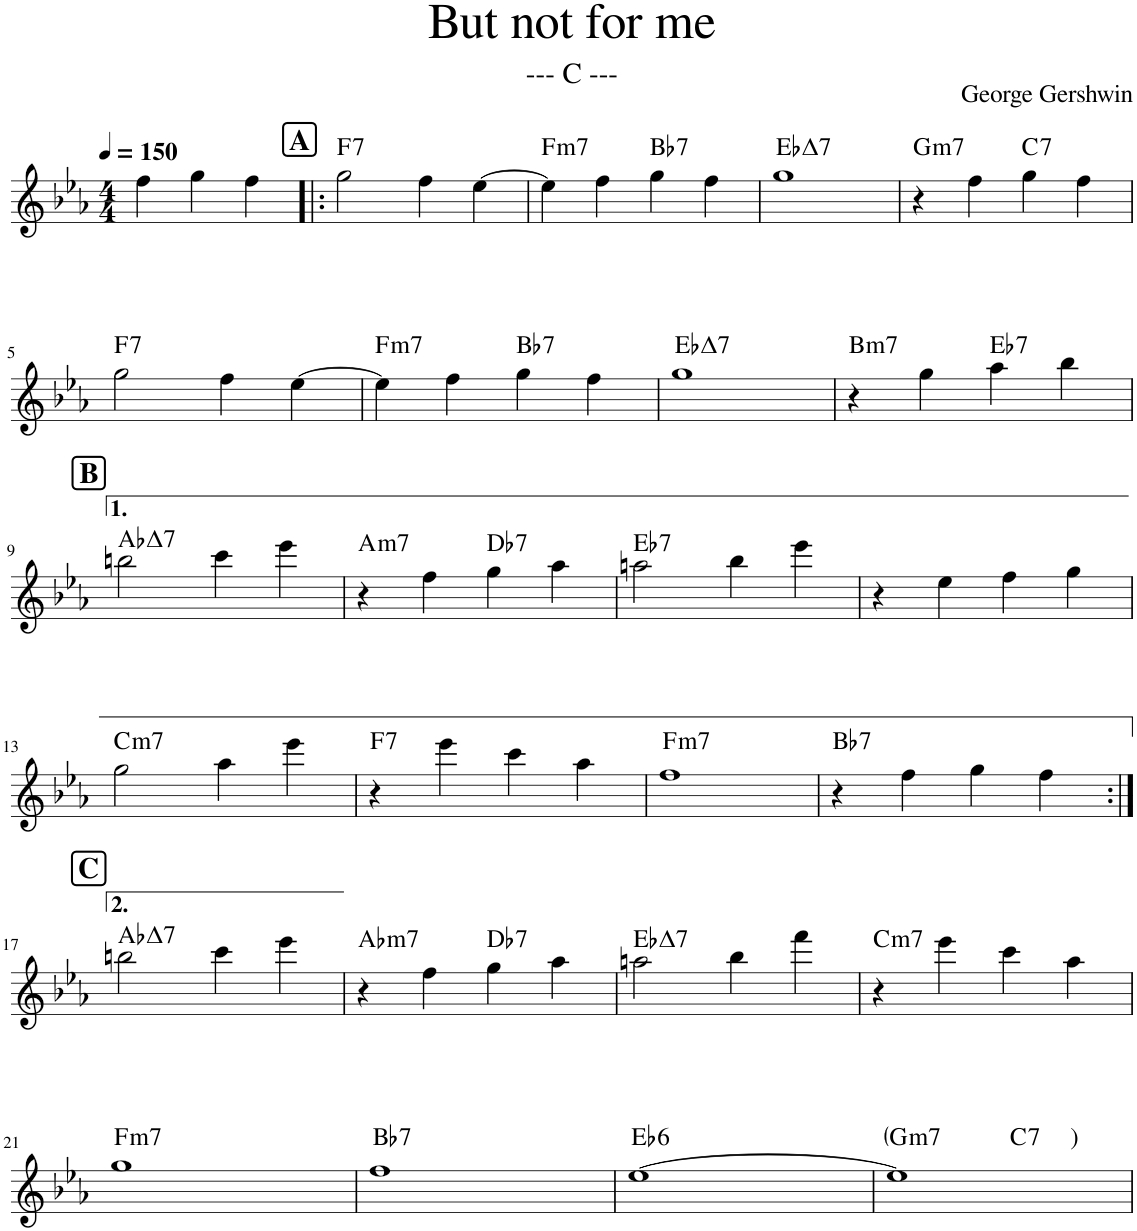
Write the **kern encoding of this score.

**kern	**harte
*part1	*part1
*staff1	*
*I"ピアノ	*
*clefG2	*
*k[b-e-a-]	*
*M4/4	*
*MM150	*
=	=
4ff\	.
4gg\	.
4ff\	.
!!LO:REH:place=s1:a:B:cj:fs=14:t=A
=1!|:	=1!|:
!	!LO:H:kt=7
2gg\	F:7
4ff\	.
[4ee-\	.
=2	=2
!	!LO:H:kt=m7
4ee-\]	F:min7
4ff\	.
!	!LO:H:kt=7
4gg\	Bb:7
4ff\	.
=3	=3
!	!LO:H:kt=7
1gg	Eb:maj7
=4	=4
!	!LO:H:kt=m7
4r	G:min7
4ff\	.
!	!LO:H:kt=7
4gg\	C:7
4ff\	.
!!LO:LB:g=z
=5	=5
!	!LO:H:kt=7
2gg\	F:7
4ff\	.
[4ee-\	.
=6	=6
!	!LO:H:kt=m7
4ee-\]	F:min7
4ff\	.
!	!LO:H:kt=7
4gg\	Bb:7
4ff\	.
=7	=7
!	!LO:H:kt=7
1gg	Eb:maj7
=8	=8
!	!LO:H:kt=m7
4r	B:min7
4gg\	.
!	!LO:H:kt=7
4aa-\	Eb:7
4bb-\	.
!!LO:LB:g=z
!!LO:REH:place=s1:a:B:cj:fs=14:t=B
=9	=9
!	!LO:H:kt=7
2bbn\	Ab:maj7
4ccc\	.
4eee-\	.
=10	=10
!	!LO:H:kt=m7
4r	A:min7
4ff\	.
!	!LO:H:kt=7
4gg\	Db:7
4aa-\	.
=11	=11
!	!LO:H:kt=7
2aan\	Eb:7
4bb-\	.
4eee-\	.
=12	=12
4r	.
4ee-\	.
4ff\	.
4gg\	.
!!LO:LB:g=z
=13	=13
!	!LO:H:kt=m7
2gg\	C:min7
4aa-\	.
4eee-\	.
=14	=14
!	!LO:H:kt=7
4r	F:7
4eee-\	.
4ccc\	.
4aa-\	.
=15	=15
!	!LO:H:kt=m7
1ff	F:min7
=16	=16
!	!LO:H:kt=7
4r	Bb:7
4ff\	.
4gg\	.
4ff\	.
!!LO:LB:g=z
!!LO:REH:place=s1:a:B:cj:fs=14:t=C
=17:|!	=17:|!
!	!LO:H:kt=7
2bbn\	Ab:maj7
4ccc\	.
4eee-\	.
=18	=18
!	!LO:H:kt=m7
4r	Ab:min7
4ff\	.
!	!LO:H:kt=7
4gg\	Db:7
4aa-\	.
=19	=19
!	!LO:H:kt=7
2aan\	Eb:maj7
4bb-\	.
4fff\	.
=20	=20
!	!LO:H:kt=m7
4r	C:min7
4eee-\	.
4ccc\	.
4aa-\	.
!!LO:LB:g=z
=21	=21
!	!LO:H:kt=m7
1gg	F:min7
=22	=22
!	!LO:H:kt=7
1ff	Bb:7
=23	=23
!	!LO:H:kt=6
[1ee-	Eb:maj6
=24	=24
!	!LO:H:n=1:kt=m7
!	!LO:H:n=2:kt=N.C.
*^	*
1ee-]	2ryy	G:min7 N
!	!	!LO:H:kt=7
.	2ryy	C:7
*v	*v	*
=	=
*-	*-
